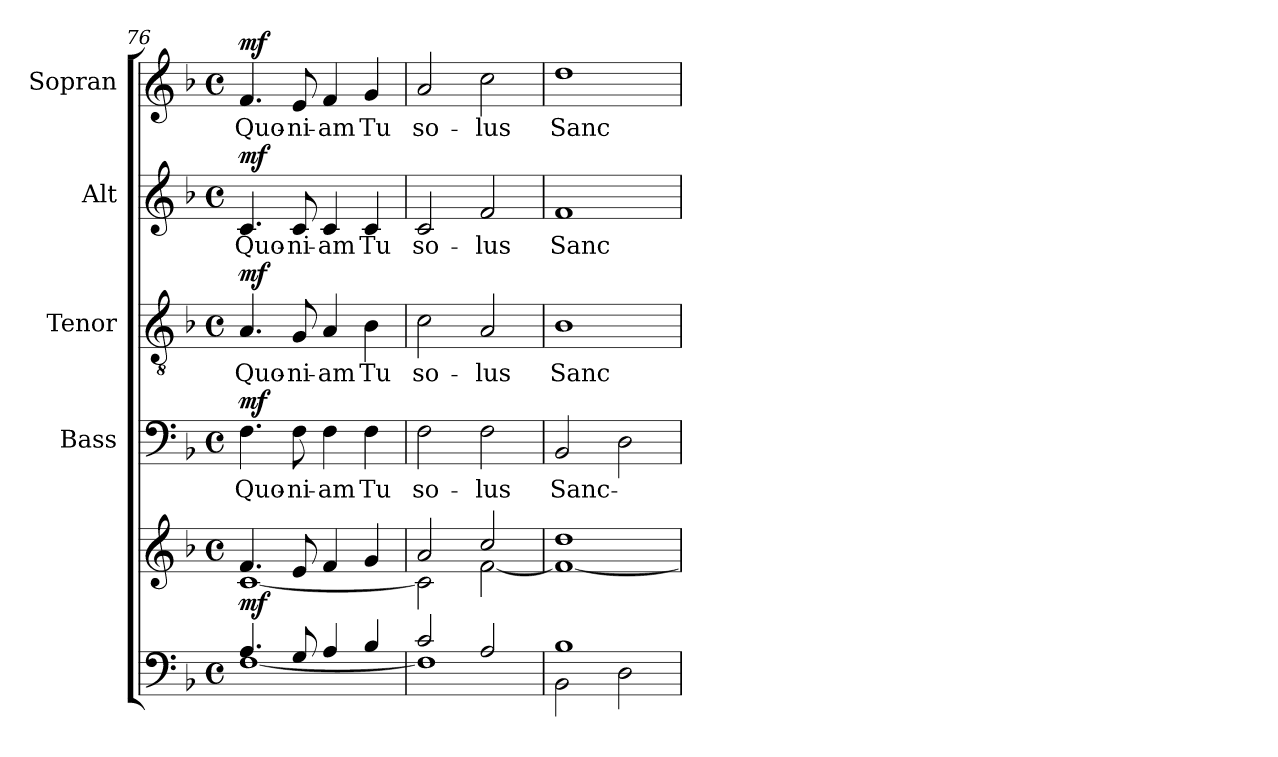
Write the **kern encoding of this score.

**kern	**kern	**dynam	**kern	**text	**dynam	**kern	**text	**dynam	**kern	**text	**dynam	**kern	**text	**dynam
*part5	*part5	*part5	*part4	*part4	*part4	*part3	*part3	*part3	*part2	*part2	*part2	*part1	*part1	*part1
*staff6	*staff5	*staff5/6	*staff4	*staff4	*staff4	*staff3	*staff3	*staff3	*staff2	*staff2	*staff2	*staff1	*staff1	*staff1
*	*	*	*I"Bass	*	*	*I"Tenor	*	*	*I"Alt	*	*	*I"Sopran	*	*
*	*	*	*I'B.	*	*	*I'T.	*	*	*I'A.	*	*	*I'S.	*	*
*clefF4	*clefG2	*	*clefF4	*	*	*clefGv2	*	*	*clefG2	*	*	*clefG2	*	*
*k[b-]	*k[b-]	*	*k[b-]	*	*	*k[b-]	*	*	*k[b-]	*	*	*k[b-]	*	*
*F:	*F:	*	*F:	*	*	*F:	*	*	*F:	*	*	*F:	*	*
*M4/4	*M4/4	*	*M4/4	*	*	*M4/4	*	*	*M4/4	*	*	*M4/4	*	*
*met(c)	*met(c)	*	*met(c)	*	*	*met(c)	*	*	*met(c)	*	*	*met(c)	*	*
=76	=76	=76	=76	=76	=76	=76	=76	=76	=76	=76	=76	=76	=76	=76
*^	*^	*	*	*	*	*	*	*	*	*	*	*	*	*
!	!	!	!	!LO:DY:b	!	!LO:LY:b	!LO:DY:a	!	!LO:LY:b	!LO:DY:a	!	!LO:LY:b	!LO:DY:a	!	!LO:LY:b	!LO:DY:a
4.A/	[<1F	4.f/	[<1c	mf	4.F\	Quo-	mf	4.A/	Quo-	mf	4.c/	Quo-	mf	4.f/	Quo-	mf
!	!	!	!	!	!	!LO:LY:b	!	!	!LO:LY:b	!	!	!LO:LY:b	!	!	!LO:LY:b	!
8G/	.	8e/	.	.	8F\	-ni-	.	8G/	-ni-	.	8c/	-ni-	.	8e/	-ni-	.
!	!	!	!	!	!	!LO:LY:b	!	!	!LO:LY:b	!	!	!LO:LY:b	!	!	!LO:LY:b	!
4A/	.	4f/	.	.	4F\	-am	.	4A/	-am	.	4c/	-am	.	4f/	-am	.
!	!	!	!	!	!	!LO:LY:b	!	!	!LO:LY:b	!	!	!LO:LY:b	!	!	!LO:LY:b	!
4B-/	.	4g/	.	.	4F\	Tu	.	4B-\	Tu	.	4c/	Tu	.	4g/	Tu	.
=77	=77	=77	=77	=77	=77	=77	=77	=77	=77	=77	=77	=77	=77	=77	=77	=77
!	!	!	!	!	!	!LO:LY:b	!	!	!LO:LY:b	!	!	!LO:LY:b	!	!	!LO:LY:b	!
2c/	1F]	2a/	2c\]	.	2F\	so-	.	2c\	so-	.	2c/	so-	.	2a/	so-	.
!	!	!	!	!	!	!LO:LY:b	!	!	!LO:LY:b	!	!	!LO:LY:b	!	!	!LO:LY:b	!
2A/	.	2cc/	[<2f\	.	2F\	-lus	.	2A/	-lus	.	2f/	-lus	.	2cc\	-lus	.
=78	=78	=78	=78	=78	=78	=78	=78	=78	=78	=78	=78	=78	=78	=78	=78	=78
!	!	!	!	!	!	!LO:LY:b	!	!	!LO:LY:b	!	!	!LO:LY:b	!	!	!LO:LY:b	!
1B-	2BB-\	1dd	1f_	.	2BB-/	Sanc-	.	1B-	Sanc-	.	1f	Sanc-	.	1dd	Sanc-	.
.	2D\	.	.	.	2D\	.	.	.	.	.	.	.	.	.	.	.
*v	*v	*	*	*	*	*	*	*	*	*	*	*	*	*	*	*
*	*v	*v	*	*	*	*	*	*	*	*	*	*	*	*	*
=	=	=	=	=	=	=	=	=	=	=	=	=	=	=
*-	*-	*-	*-	*-	*-	*-	*-	*-	*-	*-	*-	*-	*-	*-
